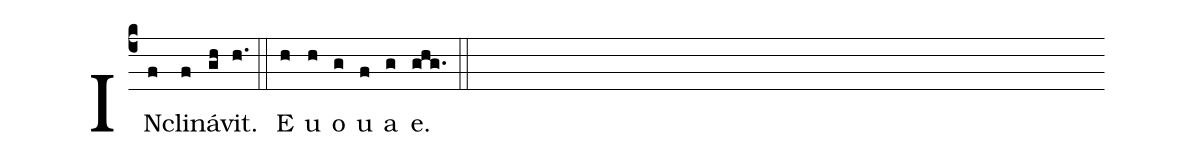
%%
(c4) IN(f)cli(f)ná(gh)vit.(h.) (::) E(h) u(h) o(g) u(f) a(g) e.(ghg.) (::)
